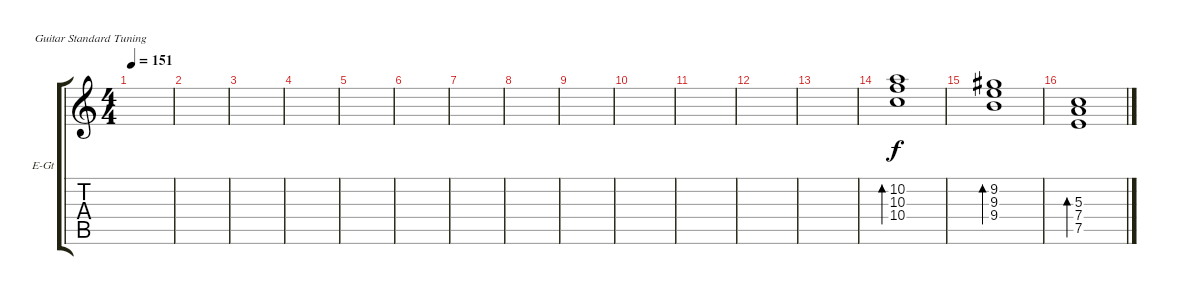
\defaultSystemsLayout 4
\bracketExtendMode groupsimilarinstruments
\firstSystemTrackNameOrientation horizontal
\otherSystemsTrackNameOrientation horizontal
\track ("Turner" "E-Gt") {instrument electricguitarclean}
\staff {score tabs}
\tuning (E4 B3 G3 D3 A2 E2)
\ts (4 4)
\tempo 151
\clef g2
\ks c
|
|
|
|
|
|
|
|
|
|
|
|
|
(10.4 10.3 10.2).1{bd 110} |
(9.4 9.3 9.2).1{bd 110} |
(7.5 7.4 5.3).1{bd 107}
